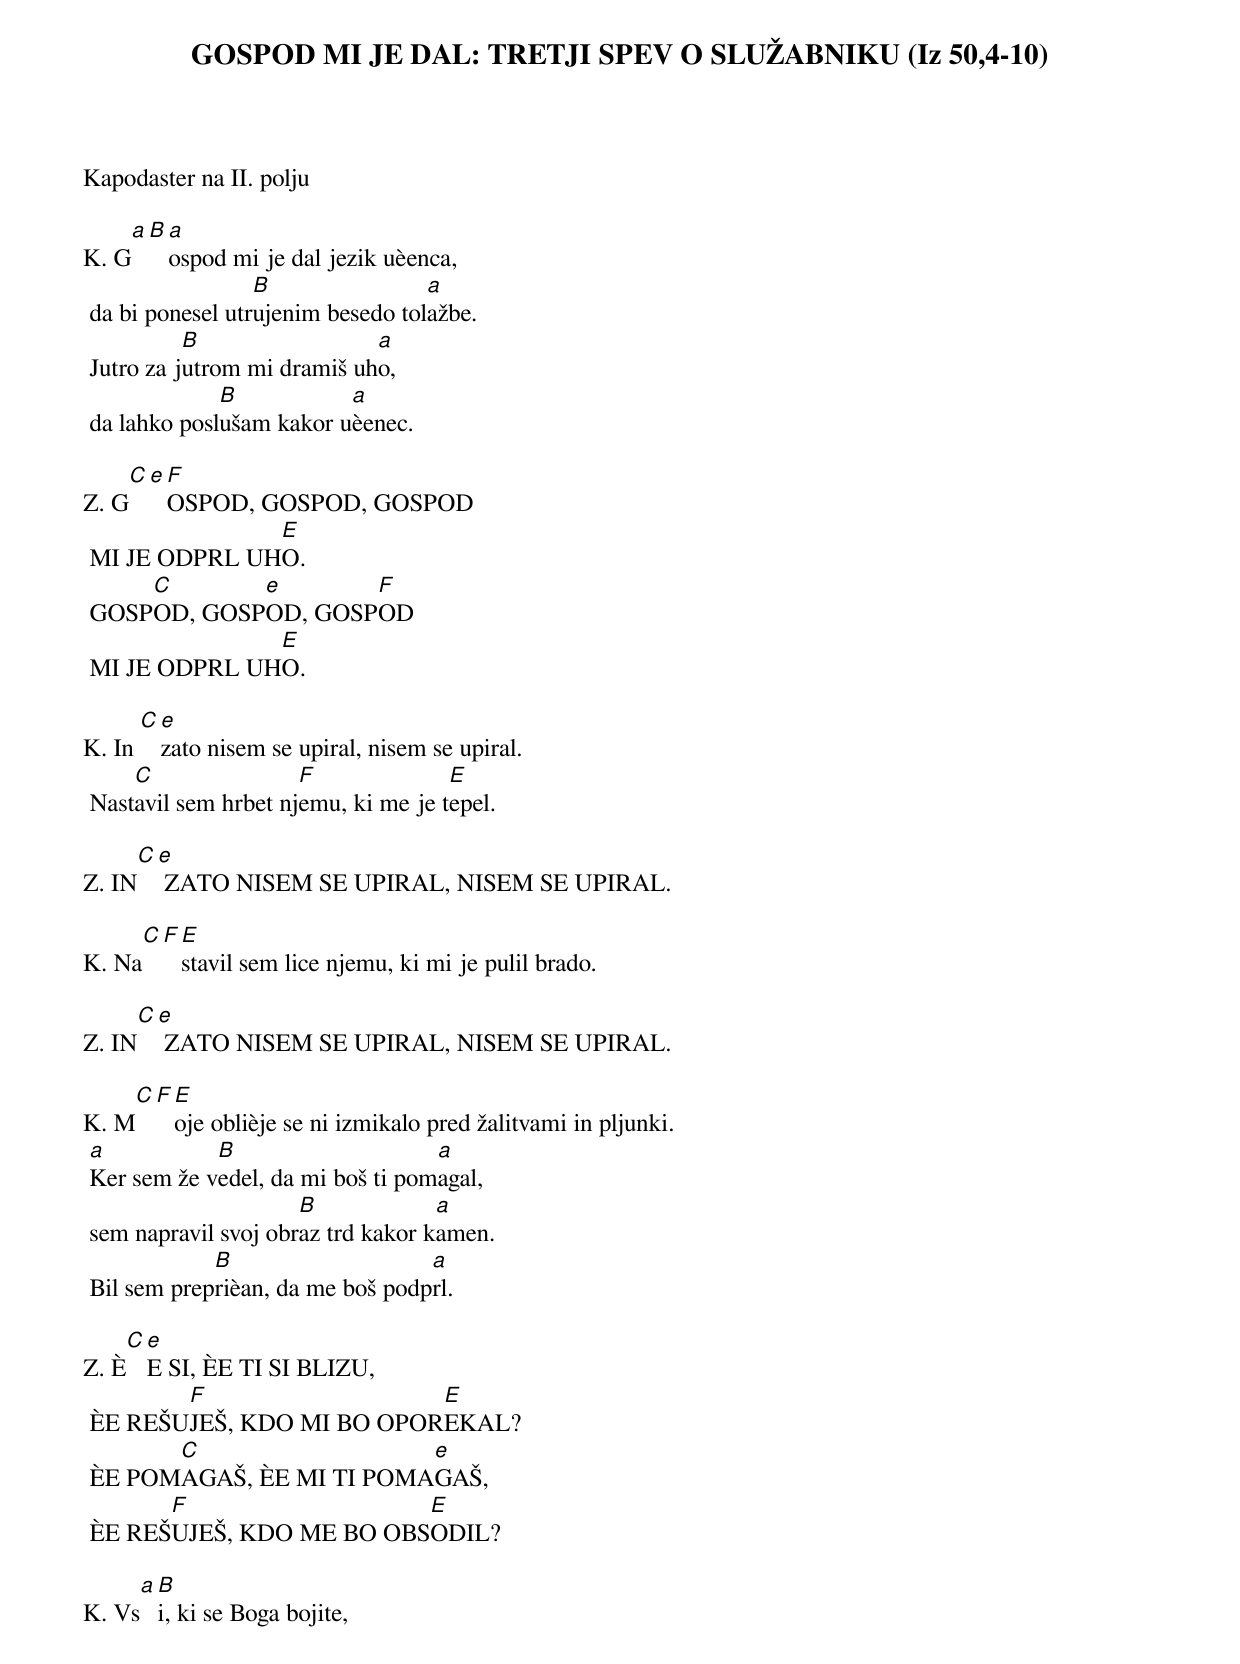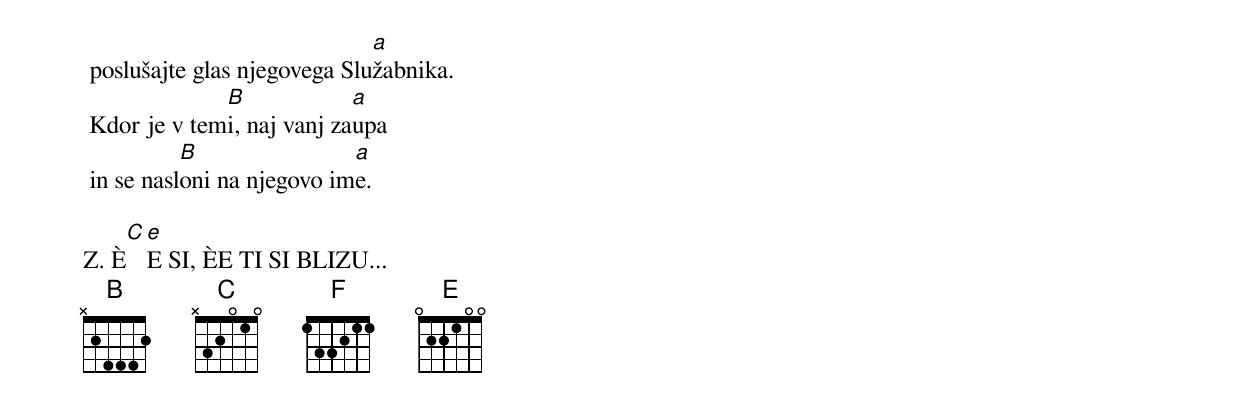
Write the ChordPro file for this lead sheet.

{title: GOSPOD MI JE DAL: TRETJI SPEV O SLUŽABNIKU (Iz 50,4-10)}

Kapodaster na II. polju

K.	G[a][B][a]ospod mi je dal jezik uèenca,
	da bi ponesel utr[B]ujenim besedo tol[a]ažbe.
	Jutro za j[B]utrom mi dramiš uh[a]o,
	da lahko posl[B]ušam kakor u[a]èenec.

Z.	G[C][e][F]OSPOD, GOSPOD, GOSPOD
	MI JE ODPRL UH[E]O.
	GOSP[C]OD, GOSP[e]OD, GOSP[F]OD
	MI JE ODPRL UH[E]O.

K.	In [C][e]zato nisem se upiral, nisem se upiral.
	Nast[C]avil sem hrbet nj[F]emu, ki me je t[E]epel.

Z.	IN[C][e] ZATO NISEM SE UPIRAL, NISEM SE UPIRAL.

K.	Na[C][F][E]stavil sem lice njemu, ki mi je pulil brado.

Z.	IN[C][e] ZATO NISEM SE UPIRAL, NISEM SE UPIRAL.

K.	M[C][F][E]oje oblièje se ni izmikalo pred žalitvami in pljunki.
	[a]Ker sem že v[B]edel, da mi boš ti pom[a]agal,
	sem napravil svoj obr[B]az trd kakor k[a]amen.
	Bil sem prep[B]rièan, da me boš podp[a]rl.

Z.	È[C][e]E SI, ÈE TI SI BLIZU,
	ÈE REŠU[F]JEŠ, KDO MI BO OPOR[E]EKAL?
	ÈE POM[C]AGAŠ, ÈE MI TI POMA[e]GAŠ,
	ÈE REŠ[F]UJEŠ, KDO ME BO OBS[E]ODIL?

K.	Vs[a][B]i, ki se Boga bojite,
	poslušajte glas njegovega Slu[a]žabnika.
	Kdor je v tem[B]i, naj vanj za[a]upa
	in se nasl[B]oni na njegovo im[a]e.

Z.	È[C][e]E SI, ÈE TI SI BLIZU...
